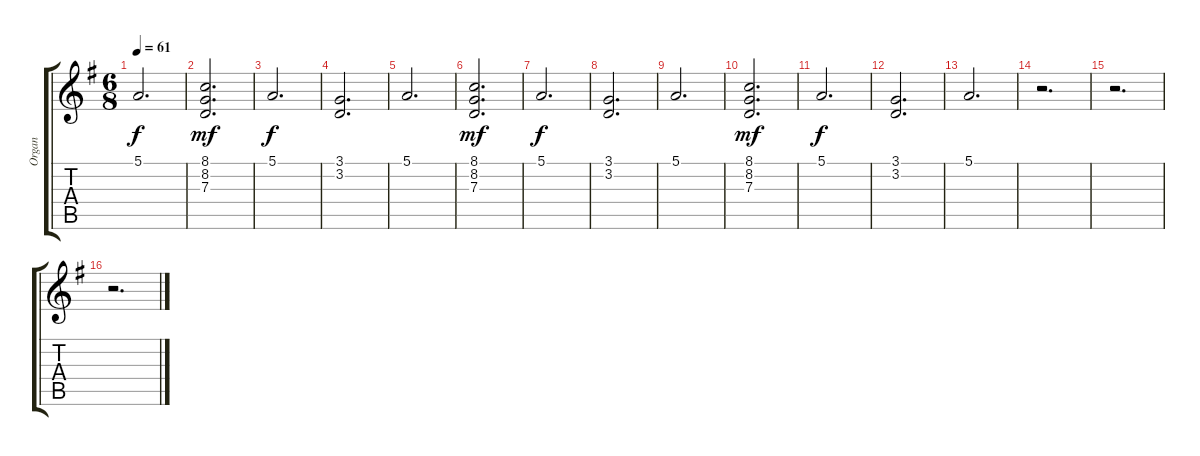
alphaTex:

\track ("Organ" "Organ") {instrument percussiveorgan}
\staff {score tabs}
\tuning (E4 B3 G3 D3 A2 E2) {hide}
\ts (6 8)
\tempo 61
\clef g2
\ks g
5.1.2{d dy f} |
(8.1 8.2 7.3).2{d dy mf} |
5.1.2{d dy f} |
(3.1 3.2).2{d} |
5.1.2{d} |
(8.1 8.2 7.3).2{d dy mf} |
5.1.2{d dy f} |
(3.1 3.2).2{d} |
5.1.2{d} |
(8.1 8.2 7.3).2{d dy mf} |
5.1.2{d dy f} |
(3.1 3.2).2{d} |
5.1.2{d} |
r.2{d} |
r.2{d} |
r.2{d}
